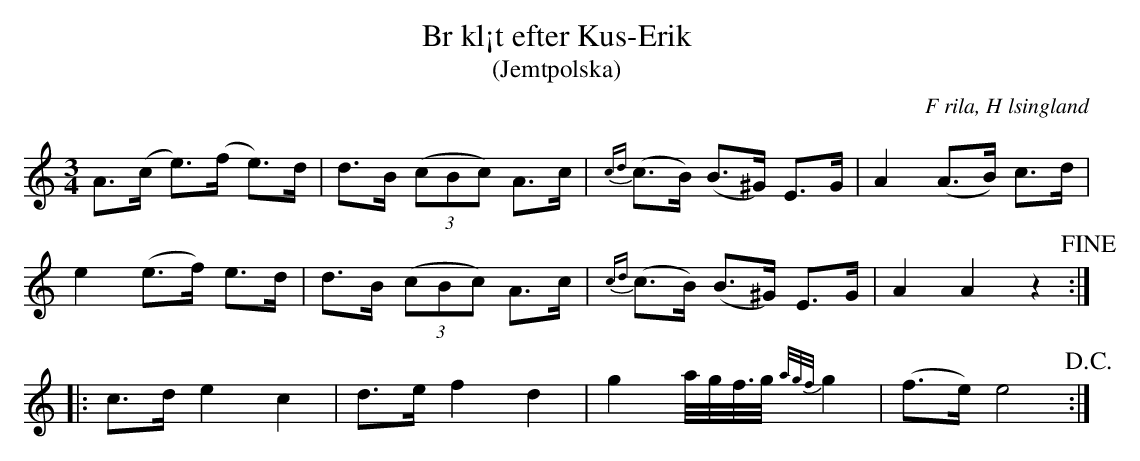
X:1
T: Br kl¡t efter Kus-Erik
T: (Jemtpolska)
O: F rila, H lsingland
M: 3/4
L: 1/8
K: Am
A>(c e>)(f e)>d | d>B ((3cBc) A>c | {cd}(c>B) (B>^G)   E>G      | A2    (A>B) c>d  |
e2   (e>f) e>d  | d>B ((3cBc) A>c | {cd}(c>B)    (B>^G)   E>G      | A2    A2    z2  !fine! ::
K: C
c>d  e2    c2   | d>e f2      d2  | g2        a//g//f//>g/ {a/g/f/}g2 | (f>e) e4 !D.C.!       :|
